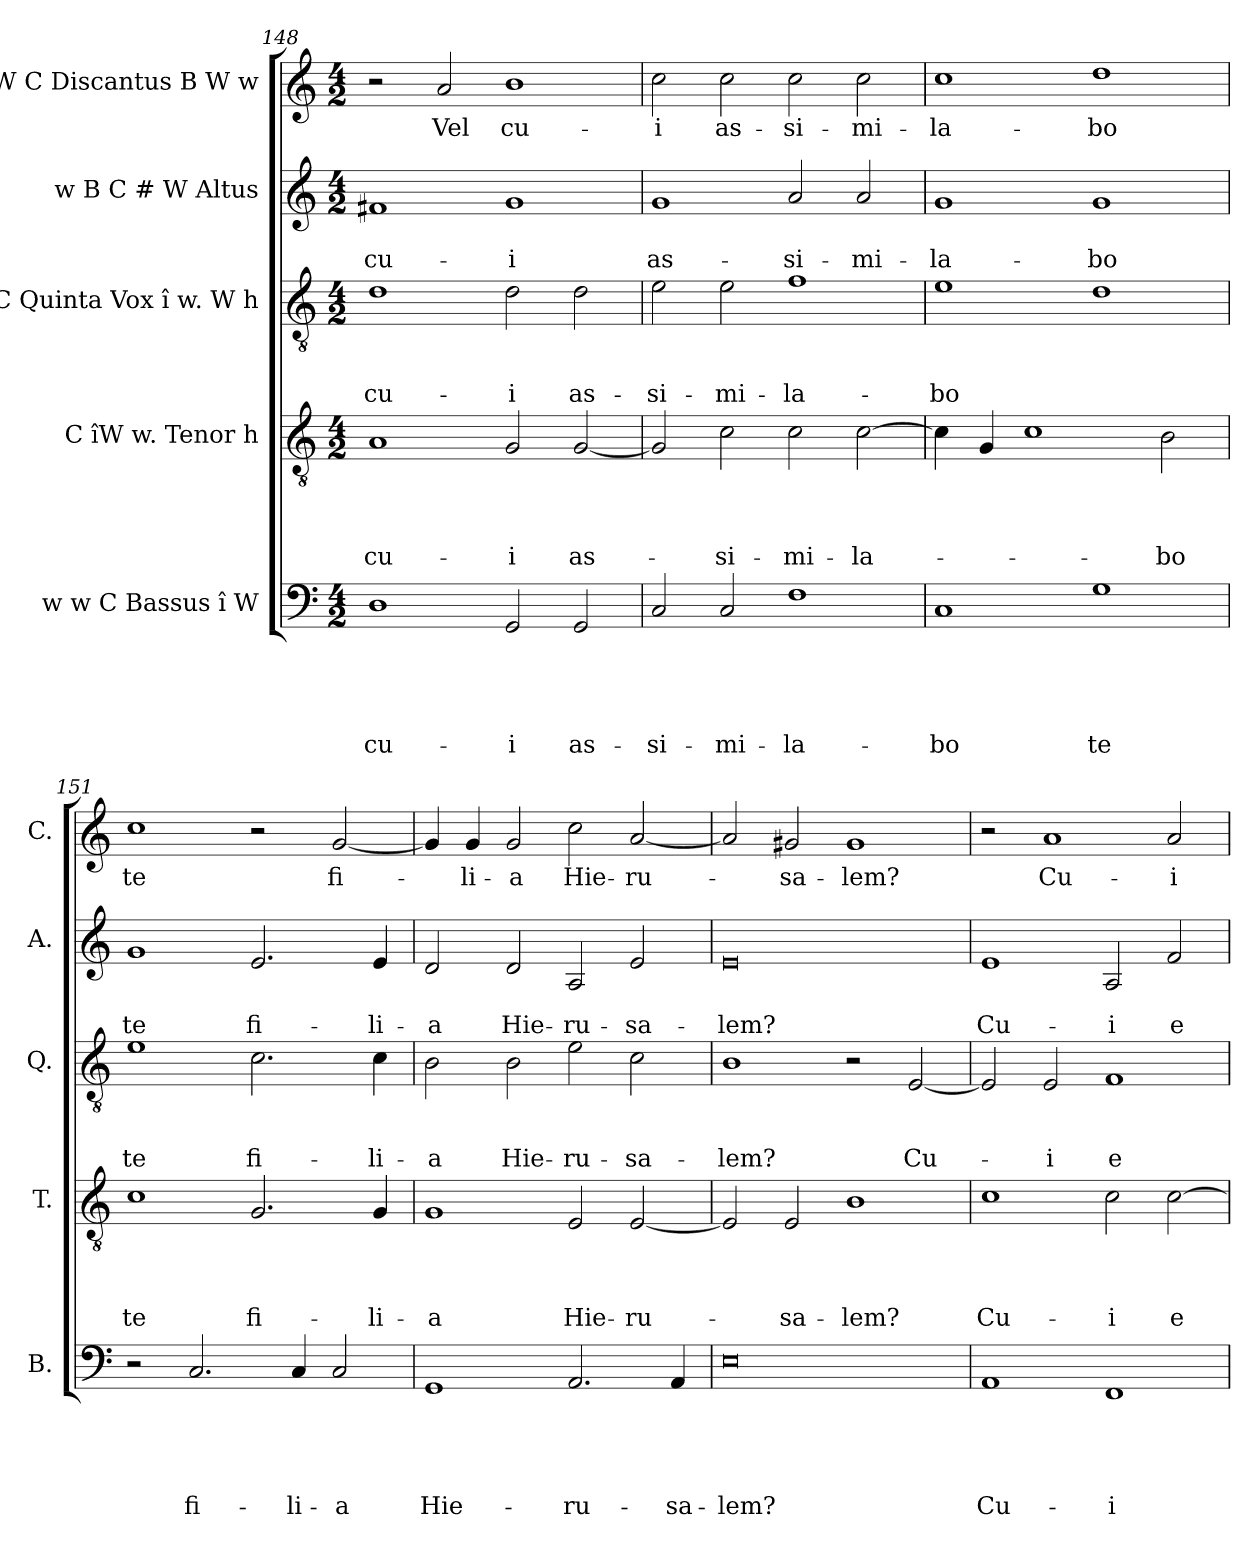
**kern	**text	**text	**text	**text	**text	**kern	**text	**text	**text	**text	**kern	**text	**text	**text	**kern	**text	**text	**kern	**text
*part5	*part5	*part5	*part5	*part5	*part5	*part4	*part4	*part4	*part4	*part4	*part3	*part3	*part3	*part3	*part2	*part2	*part2	*part1	*part1
*staff5	*staff5	*staff5	*staff5	*staff5	*staff5	*staff4	*staff4	*staff4	*staff4	*staff4	*staff3	*staff3	*staff3	*staff3	*staff2	*staff2	*staff2	*staff1	*staff1
*I"w w C Bassus î W	*	*	*	*	*	*I"C îW w. Tenor h	*	*	*	*	*I"C Quinta Vox î w. W h	*	*	*	*I"w B C # W Altus	*	*	*I"W C Discantus B W w	*
*I'B.	*	*	*	*	*	*I'T.	*	*	*	*	*I'Q.	*	*	*	*I'A.	*	*	*I'C.	*
*clefF4	*	*	*	*	*	*clefGv2	*	*	*	*	*clefGv2	*	*	*	*clefG2	*	*	*clefG2	*
*k[]	*	*	*	*	*	*k[]	*	*	*	*	*k[]	*	*	*	*k[]	*	*	*k[]	*
*C:	*	*	*	*	*	*C:	*	*	*	*	*C:	*	*	*	*C:	*	*	*C:	*
*M4/2	*	*	*	*	*	*M4/2	*	*	*	*	*M4/2	*	*	*	*M4/2	*	*	*M4/2	*
=148	=148	=148	=148	=148	=148	=148	=148	=148	=148	=148	=148	=148	=148	=148	=148	=148	=148	=148	=148
!	!	!	!	!	!LO:LY:b	!	!	!	!	!LO:LY:b	!	!	!	!LO:LY:b	!	!	!LO:LY:b	!	!
1D	.	.	.	.	cu-	1A	.	.	.	cu-	1d	.	.	cu-	1f#X	.	cu-	2r	.
!	!	!	!	!	!	!	!	!	!	!	!	!	!	!	!	!	!	!	!LO:LY:b
.	.	.	.	.	.	.	.	.	.	.	.	.	.	.	.	.	.	2a/	Vel
!	!	!	!	!	!LO:LY:b	!	!	!	!	!LO:LY:b	!	!	!	!LO:LY:b	!	!	!LO:LY:b:rj	!	!LO:LY:b
2GG/	.	.	.	.	-i	2G/	.	.	.	-i	2d\	.	.	-i	1g	.	-i	1b	cu-
!	!	!	!	!	!LO:LY:b	!	!	!	!	!LO:LY:b	!	!	!	!LO:LY:b	!	!	!	!	!
2GG/	.	.	.	.	as-	[<2G/	.	.	.	as-	2d\	.	.	as-	.	.	.	.	.
=149	=149	=149	=149	=149	=149	=149	=149	=149	=149	=149	=149	=149	=149	=149	=149	=149	=149	=149	=149
!	!	!	!	!	!LO:LY:b	!	!	!	!	!	!	!	!	!LO:LY:b	!	!	!LO:LY:b	!	!LO:LY:b
2C/	.	.	.	.	-si-	2G/]	.	.	.	.	2e\	.	.	-si-	1g	.	as-	2cc\	-i
!	!	!	!	!	!LO:LY:b	!	!	!	!	!LO:LY:b	!	!	!	!LO:LY:b	!	!	!	!	!LO:LY:b
2C/	.	.	.	.	-mi-	2c\	.	.	.	-si-	2e\	.	.	-mi-	.	.	.	2cc\	as-
!	!	!	!	!	!LO:LY:b	!	!	!	!	!LO:LY:b	!	!	!	!LO:LY:b	!	!	!LO:LY:b	!	!LO:LY:b
1F	.	.	.	.	-la-	2c\	.	.	.	-mi-	1f	.	.	-la-	2a/	.	-si-	2cc\	-si-
!	!	!	!	!	!	!	!	!	!	!LO:LY:b	!	!	!	!	!	!	!LO:LY:b	!	!LO:LY:b
.	.	.	.	.	.	[>2c\	.	.	.	-la-	.	.	.	.	2a/	.	-mi-	2cc\	-mi-
!!LO:PB:g=z
=150	=150	=150	=150	=150	=150	=150	=150	=150	=150	=150	=150	=150	=150	=150	=150	=150	=150	=150	=150
!	!	!	!	!	!LO:LY:b	!	!	!	!	!	!	!	!	!LO:LY:b	!	!	!LO:LY:b	!	!LO:LY:b
1C	.	.	.	.	-bo	4c\]	.	.	.	.	1e	.	.	-bo	1g	.	-la-	1cc	-la-
.	.	.	.	.	.	4G/	.	.	.	.	.	.	.	.	.	.	.	.	.
.	.	.	.	.	.	1c	.	.	.	.	.	.	.	.	.	.	.	.	.
!	!	!	!	!	!LO:LY:b	!	!	!	!	!	!	!	!	!	!	!	!LO:LY:b	!	!LO:LY:b
1G	.	.	.	.	te	.	.	.	.	.	1d	.	.	.	1g	.	-bo	1dd	-bo
!	!	!	!	!	!	!	!	!	!	!LO:LY:b	!	!	!	!	!	!	!	!	!
.	.	.	.	.	.	2B\	.	.	.	-bo	.	.	.	.	.	.	.	.	.
=151	=151	=151	=151	=151	=151	=151	=151	=151	=151	=151	=151	=151	=151	=151	=151	=151	=151	=151	=151
!	!	!	!	!	!	!	!	!	!	!LO:LY:b	!	!	!	!LO:LY:b	!	!	!LO:LY:b	!	!LO:LY:b
2r	.	.	.	.	.	1c	.	.	.	te	1e	.	.	te	1g	.	te	1cc	te
!	!	!	!	!	!LO:LY:b	!	!	!	!	!	!	!	!	!	!	!	!	!	!
2.C/	.	.	.	.	fi-	.	.	.	.	.	.	.	.	.	.	.	.	.	.
!	!	!	!	!	!	!	!	!	!	!LO:LY:b	!	!	!	!LO:LY:b	!	!	!LO:LY:b	!	!
.	.	.	.	.	.	2.G/	.	.	.	fi-	2.c\	.	.	fi-	2.e/	.	fi-	2r	.
!	!	!	!	!	!LO:LY:b	!	!	!	!	!	!	!	!	!	!	!	!	!	!
4C/	.	.	.	.	-li-	.	.	.	.	.	.	.	.	.	.	.	.	.	.
!	!	!	!	!	!LO:LY:b	!	!	!	!	!	!	!	!	!	!	!	!	!	!LO:LY:b
2C/	.	.	.	.	-a	.	.	.	.	.	.	.	.	.	.	.	.	[<2g/	fi-
!	!	!	!	!	!	!	!	!	!	!LO:LY:b	!	!	!	!LO:LY:b	!	!	!LO:LY:b	!	!
.	.	.	.	.	.	4G/	.	.	.	-li-	4c\	.	.	-li-	4e/	.	-li-	.	.
=152	=152	=152	=152	=152	=152	=152	=152	=152	=152	=152	=152	=152	=152	=152	=152	=152	=152	=152	=152
!	!	!	!	!	!LO:LY:b	!	!	!	!	!LO:LY:b:rj	!	!	!	!LO:LY:b	!	!	!LO:LY:b	!	!
1GG	.	.	.	.	Hie-	1G	.	.	.	-a	2B\	.	.	-a	2d/	.	-a	4g/]	.
!	!	!	!	!	!	!	!	!	!	!	!	!	!	!	!	!	!	!	!LO:LY:b
.	.	.	.	.	.	.	.	.	.	.	.	.	.	.	.	.	.	4g/	-li-
!	!	!	!	!	!	!	!	!	!	!	!	!	!	!LO:LY:b	!	!	!LO:LY:b	!	!LO:LY:b
.	.	.	.	.	.	.	.	.	.	.	2B\	.	.	Hie-	2d/	.	Hie-	2g/	-a
!	!	!	!	!	!LO:LY:b	!	!	!	!	!LO:LY:b	!	!	!	!LO:LY:b	!	!	!LO:LY:b	!	!LO:LY:b
2.AA/	.	.	.	.	-ru-	2E/	.	.	.	Hie-	2e\	.	.	-ru-	2A/	.	-ru-	2cc\	Hie-
!	!	!	!	!	!	!	!	!	!	!LO:LY:b	!	!	!	!LO:LY:b	!	!	!LO:LY:b	!	!LO:LY:b
.	.	.	.	.	.	[<2E/	.	.	.	-ru-	2c\	.	.	-sa-	2e/	.	-sa-	[<2a/	-ru-
!	!	!	!	!	!LO:LY:b	!	!	!	!	!	!	!	!	!	!	!	!	!	!
4AA/	.	.	.	.	-sa-	.	.	.	.	.	.	.	.	.	.	.	.	.	.
=153	=153	=153	=153	=153	=153	=153	=153	=153	=153	=153	=153	=153	=153	=153	=153	=153	=153	=153	=153
!	!	!	!	!	!LO:LY:b	!	!	!	!	!	!	!	!	!LO:LY:b	!	!	!LO:LY:b	!	!
0E	.	.	.	.	-lem?	2E/]	.	.	.	.	1B	.	.	-lem?	0e	.	-lem?	2a/]	.
!	!	!	!	!	!	!	!	!	!	!LO:LY:b	!	!	!	!	!	!	!	!	!LO:LY:b
.	.	.	.	.	.	2E/	.	.	.	-sa-	.	.	.	.	.	.	.	2g#X/	-sa-
!	!	!	!	!	!	!	!	!	!	!LO:LY:b	!	!	!	!	!	!	!	!	!LO:LY:b
.	.	.	.	.	.	1B	.	.	.	-lem?	2r	.	.	.	.	.	.	1g#	-lem?
!	!	!	!	!	!	!	!	!	!	!	!	!	!	!LO:LY:b	!	!	!	!	!
.	.	.	.	.	.	.	.	.	.	.	[<2E/	.	.	Cu-	.	.	.	.	.
=154	=154	=154	=154	=154	=154	=154	=154	=154	=154	=154	=154	=154	=154	=154	=154	=154	=154	=154	=154
!	!	!	!	!	!LO:LY:b	!	!	!	!	!LO:LY:b	!	!	!	!	!	!	!LO:LY:b	!	!
1AA	.	.	.	.	Cu-	1c	.	.	.	Cu-	2E/]	.	.	.	1e	.	Cu-	2r	.
!	!	!	!	!	!	!	!	!	!	!	!	!	!	!LO:LY:b	!	!	!	!	!LO:LY:b
.	.	.	.	.	.	.	.	.	.	.	2E/	.	.	-i	.	.	.	1a	Cu-
!	!	!	!	!	!LO:LY:b:rj	!	!	!	!	!LO:LY:b	!	!	!	!LO:LY:b:rj	!	!	!LO:LY:b	!	!
1FF	.	.	.	.	-i	2c\	.	.	.	-i	1F	.	.	e-	2A/	.	-i	.	.
!	!	!	!	!	!	!	!	!	!	!LO:LY:b	!	!	!	!	!	!	!LO:LY:b	!	!LO:LY:b
.	.	.	.	.	.	[<2c\	.	.	.	e-	.	.	.	.	2f/	.	e-	2a/	-i
=	=	=	=	=	=	=	=	=	=	=	=	=	=	=	=	=	=	=	=
*-	*-	*-	*-	*-	*-	*-	*-	*-	*-	*-	*-	*-	*-	*-	*-	*-	*-	*-	*-
